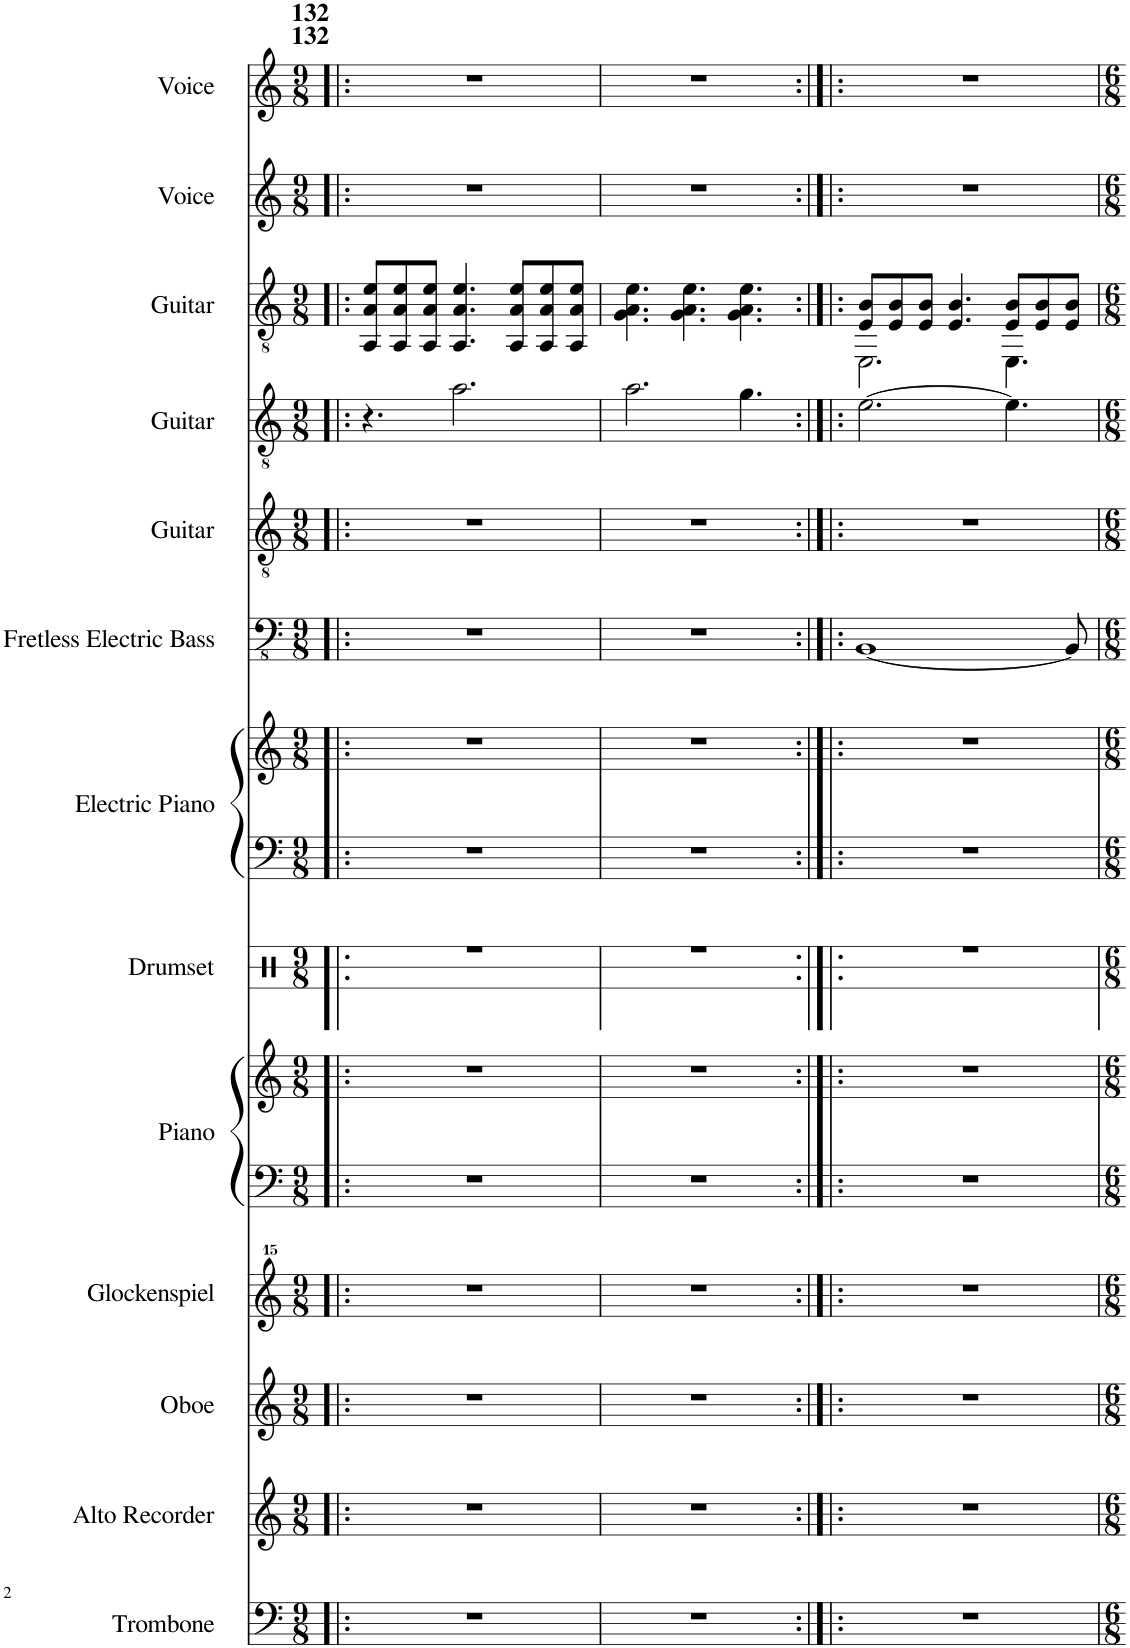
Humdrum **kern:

**kern	**kern	**kern	**kern	**kern	**kern	**kern	**kern	**kern	**kern	**kern	**kern	**kern	**kern	**kern
*part13	*part12	*part11	*part10	*part9	*part9	*part8	*part7	*part7	*part6	*part5	*part4	*part3	*part2	*part1
*staff15	*staff14	*staff13	*staff12	*staff11	*staff10	*staff9	*staff8	*staff7	*staff6	*staff5	*staff4	*staff3	*staff2	*staff1
*I"Trombone	*I"Alto Recorder	*I"Oboe	*I"Glockenspiel	*I"Piano	*	*I"Drumset	*I"Electric Piano	*	*I"Fretless Electric Bass	*I"Guitar	*I"Guitar	*I"Guitar	*I"Voice	*I"Voice
*I'Trb.	*I'A. Rec.	*I'Ob.	*I'Glk.	*I'Pno.	*	*I'Drs.	*I'El. Pno.	*	*I'Frtl. El. B.	*I'Guit.	*I'Guit.	*I'Guit.	*I'Vo.	*I'Vo.
*	*	*	*	*	*	*stria3	*	*	*	*	*	*	*	*
*clefF4	*clefG2	*clefG2	*clefG^^2	*clefF4	*clefG2	*clefX	*clefF4	*clefG2	*clefFv4	*clefGv2	*clefGv2	*clefGv2	*clefG2	*clefG2
*k[]	*k[]	*k[]	*k[]	*k[]	*k[]	*k[]	*k[]	*k[]	*k[]	*k[]	*k[]	*k[]	*k[]	*k[]
*M9/8	*M9/8	*M9/8	*M9/8	*M9/8	*M9/8	*M9/8	*M9/8	*M9/8	*M9/8	*M9/8	*M9/8	*M9/8	*M9/8	*M9/8
=1!|:	=1!|:	=1!|:	=1!|:	=1!|:	=1!|:	=1!|:	=1!|:	=1!|:	=1!|:	=1!|:	=1!|:	=1!|:	=1!|:	=1!|:
!	!	!	!	!	!	!	!	!	!	!	!	!	!	!LO:TX:a:B:t=132
!	!	!	!	!	!	!	!	!	!	!	!	!	!	!LO:TX:a:B:t=132
8%9r	8%9r	8%9r	8%9r	8%9r	8%9r	8%9r	8%9r	8%9r	8%9r	8%9r	4.r	8AA/ 8A/ 8e/L	8%9r	8%9r
.	.	.	.	.	.	.	.	.	.	.	.	8AA/ 8A/ 8e/	.	.
.	.	.	.	.	.	.	.	.	.	.	.	8AA/ 8A/ 8e/J	.	.
.	.	.	.	.	.	.	.	.	.	.	2.a\	4.AA/ 4.A/ 4.e/	.	.
.	.	.	.	.	.	.	.	.	.	.	.	8AA/ 8A/ 8e/L	.	.
.	.	.	.	.	.	.	.	.	.	.	.	8AA/ 8A/ 8e/	.	.
.	.	.	.	.	.	.	.	.	.	.	.	8AA/ 8A/ 8e/J	.	.
=2	=2	=2	=2	=2	=2	=2	=2	=2	=2	=2	=2	=2	=2	=2
8%9r	8%9r	8%9r	8%9r	8%9r	8%9r	8%9r	8%9r	8%9r	8%9r	8%9r	2.a\	4.G\ 4.A\ 4.e\	8%9r	8%9r
.	.	.	.	.	.	.	.	.	.	.	.	4.G\ 4.A\ 4.e\	.	.
.	.	.	.	.	.	.	.	.	.	.	4.g\	4.G\ 4.A\ 4.e\	.	.
=3:|!|:	=3:|!|:	=3:|!|:	=3:|!|:	=3:|!|:	=3:|!|:	=3:|!|:	=3:|!|:	=3:|!|:	=3:|!|:	=3:|!|:	=3:|!|:	=3:|!|:	=3:|!|:	=3:|!|:
*	*	*	*	*	*	*	*	*	*	*	*	*^	*	*
8%9r	8%9r	8%9r	8%9r	8%9r	8%9r	8%9r	8%9r	8%9r	[1BBB	8%9r	[2.e\	8E/ 8B/L	2.EE\	8%9r	8%9r
.	.	.	.	.	.	.	.	.	.	.	.	8E/ 8B/	.	.	.
.	.	.	.	.	.	.	.	.	.	.	.	8E/ 8B/J	.	.	.
.	.	.	.	.	.	.	.	.	.	.	.	4.E/ 4.B/	.	.	.
.	.	.	.	.	.	.	.	.	.	.	4.e\]	8E/ 8B/L	4.EE\	.	.
.	.	.	.	.	.	.	.	.	.	.	.	8E/ 8B/	.	.	.
.	.	.	.	.	.	.	.	.	8BBB/]	.	.	8E/ 8B/J	.	.	.
*	*	*	*	*	*	*	*	*	*	*	*	*v	*v	*	*
=	=	=	=	=	=	=	=	=	=	=	=	=	=	=
*-	*-	*-	*-	*-	*-	*-	*-	*-	*-	*-	*-	*-	*-	*-
